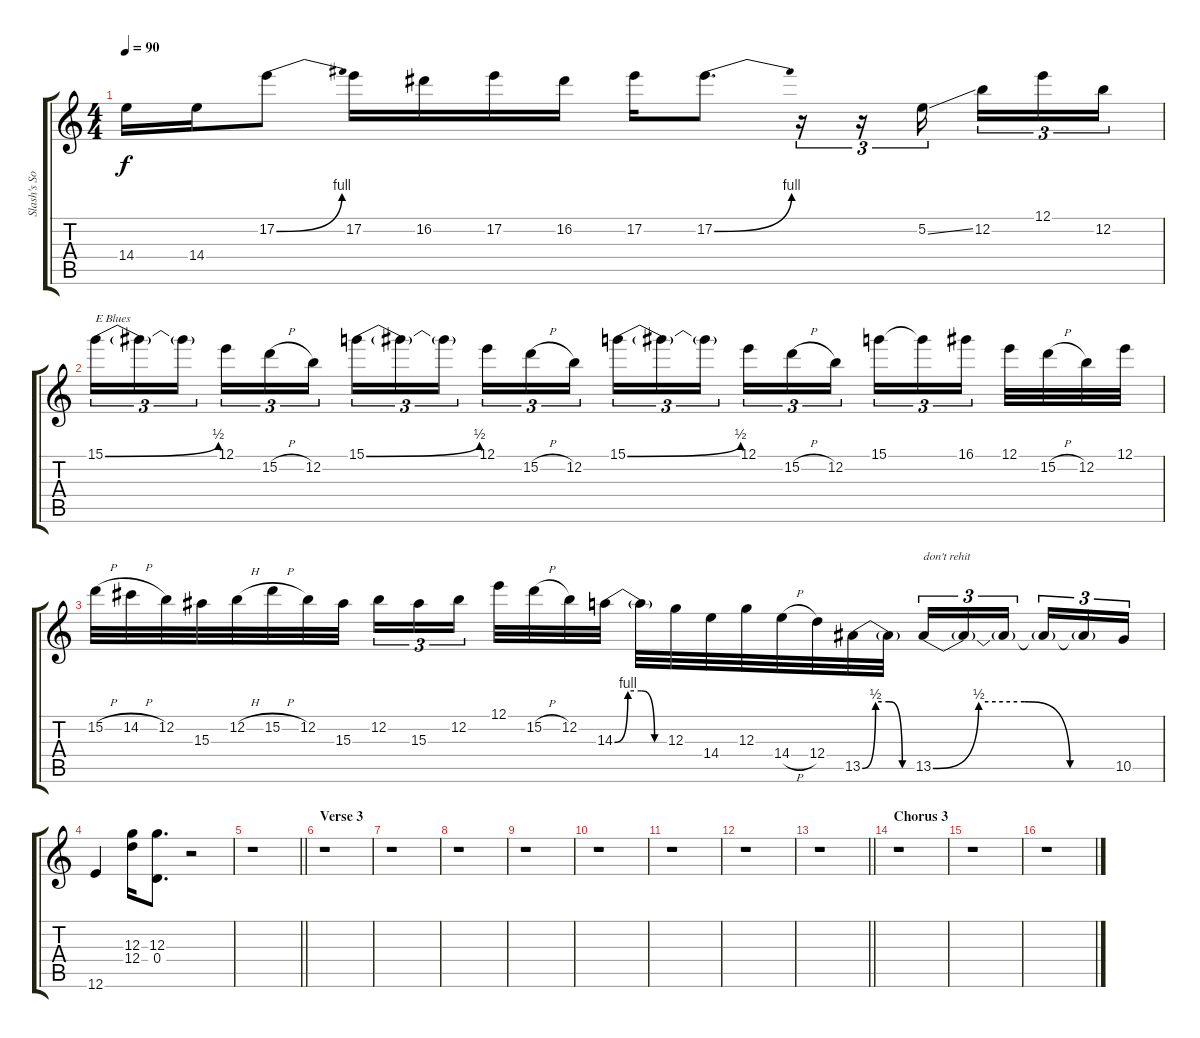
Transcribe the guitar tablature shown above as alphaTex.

\track ("Slash's Solo" "Slash's So") {instrument distortionguitar}
\staff {score tabs}
\tuning (E4 B3 G3 D3 A2 E2) {hide}
\ts (4 4)
\tempo 90
\clef g2
\ks c
14.4.16{dy f} 14.4.16 17.2{be (bend 0 0 60 4)}.8 17.2.16 16.2.16 17.2.16 16.2.16 17.2.16 17.2{be (bend 0 0 60 4)}.8{d} r.16{tu (3 2)} r.16{tu (3 2)} 5.2{ss}.16{tu (3 2)} 12.2.16{tu (3 2)} 12.1.16{tu (3 2)} 12.2.16{tu (3 2)} |
15.1{be (bend 0 0 60 2)}.16{tu (3 2) txt "E Blues"} 15.1{t}.16{tu (3 2)} 15.1{t}.16{tu (3 2)} 12.1.16{tu (3 2)} 15.2{h}.16{tu (3 2)} 12.2.16{tu (3 2)} 15.1{be (bend 0 0 60 2)}.16{tu (3 2)} 15.1{t}.16{tu (3 2)} 15.1{t}.16{tu (3 2)} 12.1.16{tu (3 2)} 15.2{h}.16{tu (3 2)} 12.2.16{tu (3 2)} 15.1{be (bend 0 0 60 2)}.16{tu (3 2)} 15.1{t}.16{tu (3 2)} 15.1{t}.16{tu (3 2)} 12.1.16{tu (3 2)} 15.2{h}.16{tu (3 2)} 12.2.16{tu (3 2)} 15.1.16{tu (3 2)} 15.1{t}.16{tu (3 2)} 16.1.16{tu (3 2)} 12.1.32 15.2{h}.32 12.2.32 12.1.32 |
15.2{h}.32 14.2{h}.32 12.2.32 15.3.32 12.2{h}.32 15.2{h}.32 12.2.32 15.3.32 12.2.16{tu (3 2)} 15.3.16{tu (3 2)} 12.2.16{tu (3 2)} 12.1.32 15.2{h}.32 12.2.32 14.3{be (custom 0 0 15 4 30 4 45 0 60 0)}.32 14.3{t}.32 12.3.32 14.4.32 12.3.32 14.4{h}.32 12.4.32 13.5{be (custom 0 0 15 2 30 2 45 0 60 0)}.32 13.5{t}.32 13.5{be (custom 0 0 15 2 30 2 45 0 60 0)}.16{tu (3 2) txt "don't rehit"} 13.5{t}.16{tu (3 2)} 13.5{t}.16{tu (3 2)} 13.5{t}.16{tu (3 2)} 13.5{t}.16{tu (3 2)} 10.5.16{tu (3 2)} |
12.6.4 (12.3 12.4).16 (12.3 0.4).8{d} r.2 |
\barLineRight lightlight
r.1 |
\section ("" "Verse 3")
r.1 |
r.1 |
r.1 |
r.1 |
r.1 |
r.1 |
r.1 |
\barLineRight lightlight
r.1 |
\section ("" "Chorus 3")
r.1 |
r.1 |
r.1
